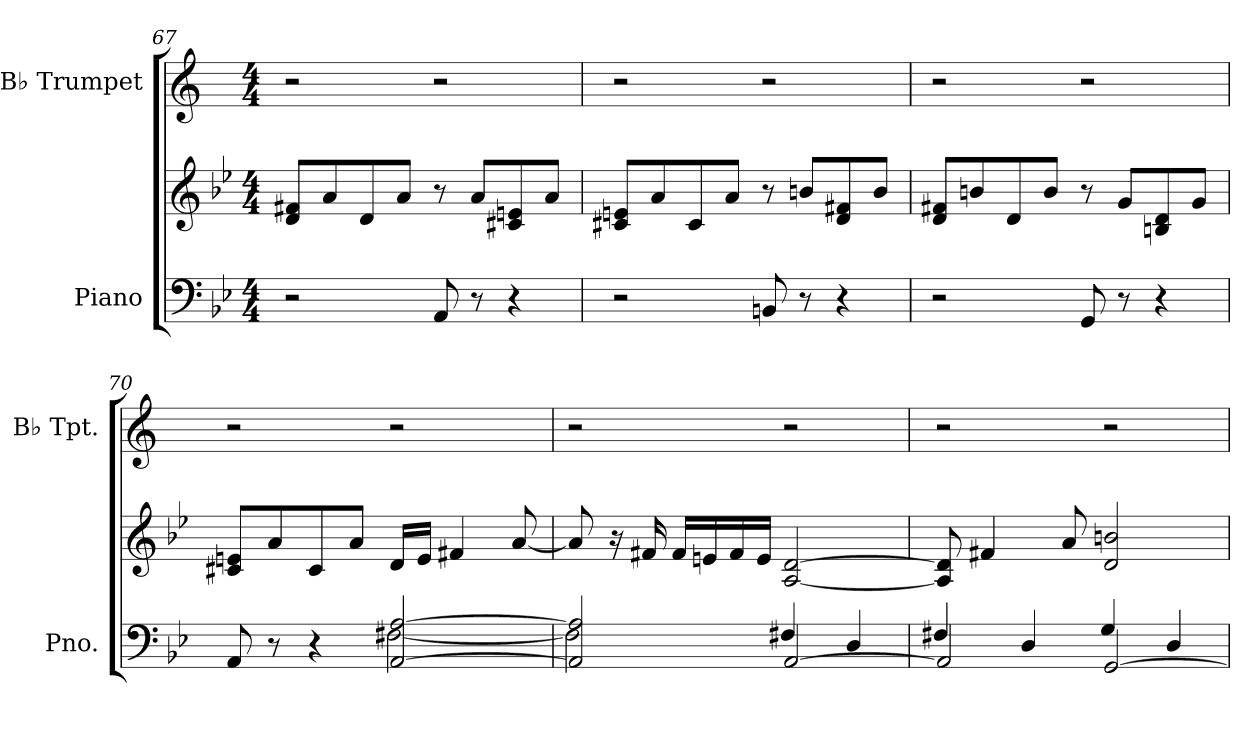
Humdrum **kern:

**kern	**kern	**kern
*part2	*part2	*part1
*staff3	*staff2	*staff1
*I"Piano	*	*I"B♭ Trumpet
*I'Pno.	*	*I'B♭ Tpt.
*clefF4	*clefG2	*clefG2
*	*	*ITrd1c2
*k[b-e-]	*k[b-e-]	*k[b-e-]
*M4/4	*M4/4	*M4/4
=67	=67	=67
2r	8d/ 8f#X/L	2r
.	8a/	.
.	8d/	.
.	8a/J	.
8AA/	8r	2r
8r	8a/L	.
4r	8c#X/ 8en/	.
.	8a/J	.
=68	=68	=68
2r	8c#X/ 8en/L	2r
.	8a/	.
.	8c#/	.
.	8a/J	.
8BBn/	8r	2r
8r	8bn/L	.
4r	8d/ 8f#X/	.
.	8b/J	.
!!LO:PB:g=z
=69	=69	=69
2r	8d/ 8f#X/L	2r
.	8bn/	.
.	8d/	.
.	8b/J	.
8GG/	8r	2r
8r	8g/L	.
4r	8Bn/ 8d/	.
.	8g/J	.
=70	=70	=70
*^	*	*
8AA/	2ryy	8c#X/ 8en/L	2r
8r	.	8a/	.
4r	.	8c#/	.
.	.	8a/J	.
[2AA/ [2A/	[2F#X\	16d/LL	2r
.	.	16e/JJ	.
.	.	4f#X/	.
.	.	[8a/	.
=71	=71	=71	=71
2AA/] 2A/]	2F#\]	8a/]	2r
.	.	16r	.
.	.	16f#X/	.
.	.	16f#/LL	.
.	.	16en/	.
.	.	16f#/	.
.	.	16e/JJ	.
[2AA/	4F#X/	[2A/ [2d/	2r
.	4D/	.	.
=72	=72	=72	=72
2AA/]	4F#X/	8A/] 8d/]	2r
.	.	4f#X/	.
.	4D/	.	.
.	.	8a/	.
[2GG/	4G/	2d/ 2bn/	2r
.	4D/	.	.
*v	*v	*	*
=	=	=
*-	*-	*-
